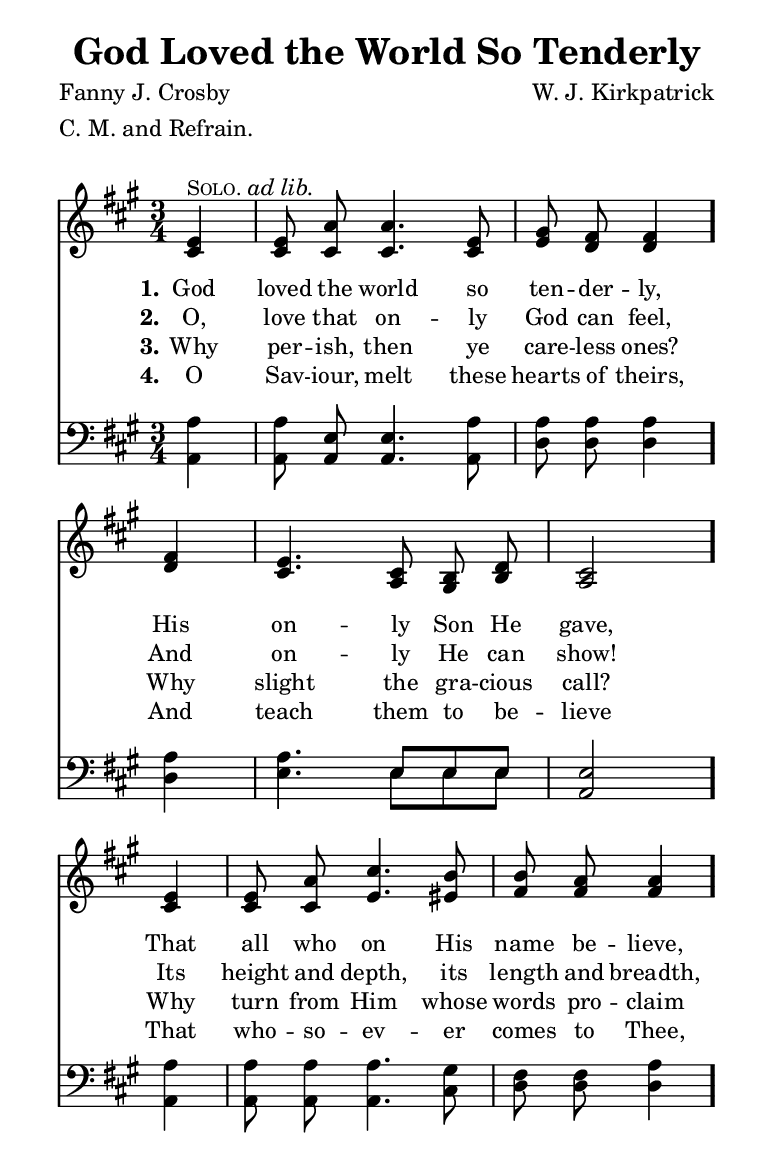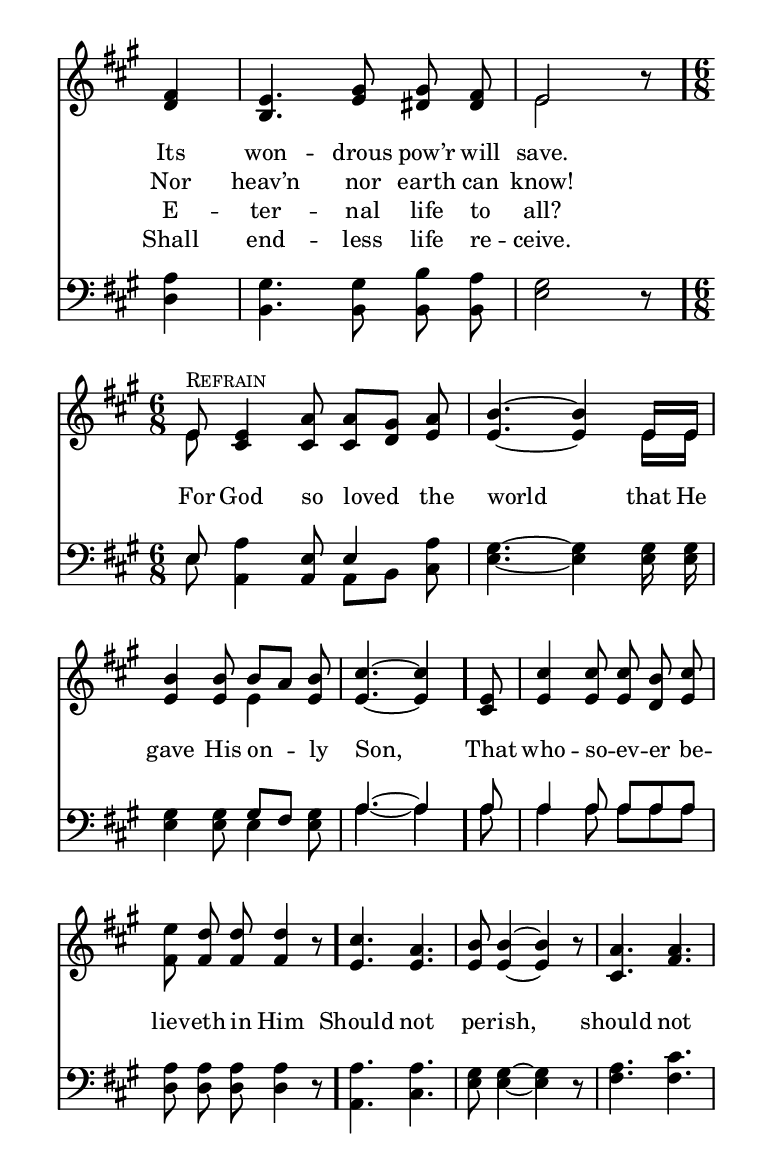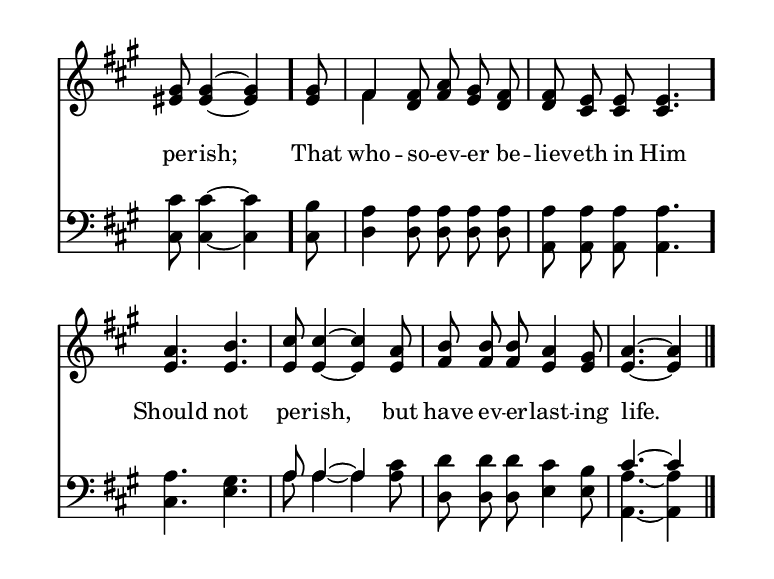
\include "common/global.ily"
\paper {
  \include "common/paper.ily"
  ragged-last-bottom = ##t
  page-count = #(cond (is-eogsized 2) (#t #f))
  systems-per-page = ##f
  %page-count = ##f
}

\header{
  hymnnumber = "12"
  title = "God Loved the World So Tenderly"
  tunename = ""
  meter = "C. M. and Refrain."
  poet = "Fanny J. Crosby"
  composer = "W. J. Kirkpatrick"
  %copyright = ""
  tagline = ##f
}

patternA = { c4 | c8 c8 c4. c8 | c8 c8 c4 } % Line 1, 3 soprano / alto / tenor / bass
patternB = { c4 | c4. c8 c8 c8 | c2       } % Line 2 soprano / alto / tenor / bass
patternC = { c4 | c4. c8 c8 c8 | c2 c8    } % Line 4 soprano / alto / tenor / bass

patternD = { c8 | c4 c8 c8[ c8] c8 | c4. ~ c4 c16 c16 | c4 c8 c8[ c8] c8 | c4. ~ c4 } % Refrain line 1 soprano
patternE = { c8 | c4 c8 c8[ c8] c8 | c4. ~ c4 c16 c16 | c4 c8 c4      c8 | c4. ~ c4 } % Refrain line 1 alto / bass
patternF = { c8 | c4 c8 c4      c8 | c4. ~ c4 c16 c16 | c4 c8 c8[ c8] c8 | c4. ~ c4 } % Refrain line 1 tenor

patternG = { c8 | c4 c8 c8 c8 c8 | c8 c8 c8 c4 c8                } % Refrain line 2 all
patternH = { c4. c4. | c8 c4 ~ c4 c8 | c4. c4. | c8 c4 ~ c4      } % Refrain line 3 all
patternI = { c8 | c4 c8 c8 c8 c8 | c8 c8 c8 c4.                  } % Refrain line 4 all
patternJ = { c4. c4. | c8 c4 ~ c4 c8 | c8 c8 c8 c4 c8 | c4. ~ c4 } % Refrain line 5 all

global = {
  \include "common/overrides.ily"
  %\autoBeamOff
  \override Staff.TimeSignature.style = #'numbered
  \time 3/4
  \once \override Score.MetronomeMark.transparent = ##t
  \tempo 4 = 86
  \key a \major
  \partial 4
  \autoBeamOff
}

notesSoprano = {
\global
\relative c' {

  << s^\markup { \small \caps "Solo." \italic "ad lib." }
  \changePitch \patternA { e   | e a a e       | gis fis fis } >>
  \changePitch \patternB { fis | e cis b d     | cis         }
  \changePitch \patternA { e   | e a cis b     | b a a       }
  \changePitch \patternC { fis | e gis gis fis | e r         }

  << s^\markup { \small \caps "Refrain" }
  \time 6/8
  \set Timing.measurePosition = #(ly:make-moment -1 8)
  \changePitch \patternD { e     | e a a gis a        | b b e, e    | b' b b a b  | cis cis } >>
  \changePitch \patternG { e,    | cis' cis cis b cis | e d d d r   }
  \changePitch \patternH { cis a | b b b r            | a a         | gis gis gis }
  \changePitch \patternI { gis   | fis fis a gis fis  | fis e e e   }
  \changePitch \patternJ { a b   | cis cis cis a      | b b b a gis | a a         }

  \bar "|."

}
}

notesAlto = {
\global
\relative e' {

  \changePitch \patternA { cis | cis cis cis cis | e d d       }
  \changePitch \patternB { d   | cis a gis b     | a           }
  \changePitch \patternA { cis | cis cis e eis   | fis fis fis }
  \changePitch \patternC { d   | b e dis dis     | e r         }

  \changePitch \patternE { e   | cis cis cis d e | e e e e           | e e e e     | e e }
  \changePitch \patternG { cis | e e e d e       | fis fis fis fis r }
  \changePitch \patternH { e e | e e e r         | cis fis           | eis eis eis }
  \changePitch \patternI { eis | fis d fis e d   | d cis cis cis     }
  \changePitch \patternJ { e e | e e e e         | fis fis fis e e   | e e         }

}
}

notesTenor = {
\global
\relative a {

  \changePitch \patternA { a | a e e a     | a a a     }
  \changePitch \patternB { a | a e e e     | e         }
  \changePitch \patternA { a | a a a gis   | fis fis a }
  \changePitch \patternC { a | gis gis b a | gis r     }

  \changePitch \patternF { e     | a e e a       | gis gis gis gis | gis gis gis fis gis | a a }
  \changePitch \patternG { a     | a a a a a     | a a a a r       }
  \changePitch \patternH { a a   | gis gis gis r | a cis           | cis cis cis         }
  \changePitch \patternI { b     | a a a a a     | a a a a         }
  \changePitch \patternJ { a gis | a a a cis     | d d d cis b     | cis cis             }

}
}

notesBass = {
\global
\relative f, {

  \changePitch \patternA { a | a a a a   | d d d }
  \changePitch \patternB { d | e e e e   | a,    }
  \changePitch \patternA { a | a a a cis | d d d }
  \changePitch \patternC { d | b b b b   | e r   }

  \changePitch \patternE { e             | a, a a b cis | e e e e    | e e e e           | a a }
  \changePitch \patternG { a             | a a a a a    | d, d d d r }
  \changePitch \patternH { a cis         | e e e r      | fis fis    | cis cis cis       }
  \changePitch \patternI { cis d d d d d | a a a a      }
  \changePitch \patternJ { cis e         | a a a a      | d, d d e e | < a a, > < a a, > }

}
}

Refrain = \lyricmode {

For God so loved the world that He gave His on -- ly Son, \bar "."
That who -- so -- ev -- er be -- liev -- eth in Him \bar "."
Should not per -- ish, should not per -- ish; \bar "."
That who -- so -- ev -- er be -- liev -- eth in Him \bar "."
Should not per -- ish, but have ev -- er -- last -- ing life. \bar "."

}

wordsA = \lyricmode {
\set stanza = "1."

God loved the world so ten -- der -- ly, \bar "."
His on -- ly Son He gave, \bar "." \break
That all who on His name be -- lieve, \bar "."
Its won -- drous pow’r will save. \bar "." \break

}

wordsB = \lyricmode {
\set stanza = "2."

O, love that on -- ly God can feel,
And on -- ly He can show!
Its height and depth, its length and breadth,
Nor heav’n nor earth can know!

\Refrain

}

wordsC = \lyricmode {
\set stanza = "3."

Why per -- ish, then ye care -- less ones?
Why slight the gra -- cious call?
Why turn from Him whose words pro -- claim
E -- ter -- nal life to all?

}

wordsD = \lyricmode {
\set stanza = "4."

O Sav -- iour, melt these hearts of theirs,
And teach them to be -- lieve
That who -- so -- ev -- er comes to Thee,
Shall end -- less life re -- ceive.

}


\score {
  \context ChoirStaff <<
    \context Staff = upper <<
      \set ChoirStaff.systemStartDelimiter = #'SystemStartBar
      \partcombine #'(2 . 9) \notesSoprano \notesAlto
      \context NullVoice = sopranos { \voiceOne << \notesSoprano >> }
      \context NullVoice = altos { \voiceTwo << \notesAlto >> }
      \context Lyrics = one   \lyricsto sopranos \wordsA
      \context Lyrics = two   \lyricsto sopranos \wordsB
      \context Lyrics = three \lyricsto sopranos \wordsC
      \context Lyrics = four  \lyricsto sopranos \wordsD
      %\context Lyrics = five  \lyricsto sopranos \wordsE
    >>
    \context Staff = men <<
      \clef bass
      \partcombine #'(2 . 9) \notesTenor \notesBass
      \context NullVoice = tenors { \voiceOne << \notesTenor >> }
      \context NullVoice = basses { \voiceTwo << \notesBass >> }
    >>
  >>
  \layout {
    \include "common/layout.ily"
  }
  \midi{
    \include "common/midi.ily"
  }
}

\version "2.19.49"  % necessary for upgrading to future LilyPond versions.

% vi:set et ts=2 sw=2 ai nocindent syntax=lilypond:
